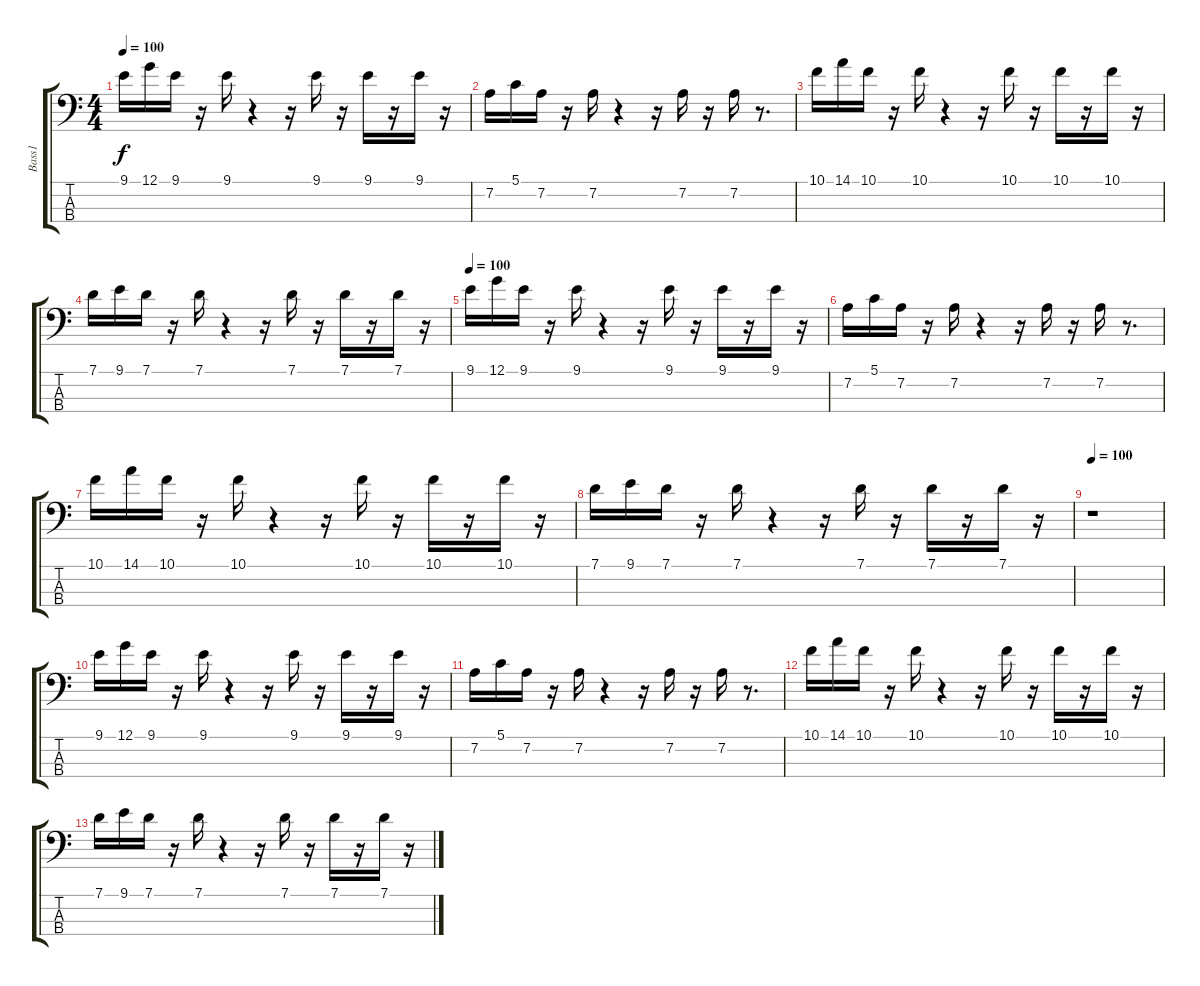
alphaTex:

\track ("Bass1" "Bass1") {instrument synthbass1}
\staff {score tabs}
\tuning (G2 D2 A1 E1) {hide}
\ts (4 4)
\tempo 100
\clef f4
\ks c
9.1.16{dy f} 12.1.16 9.1.16 r.16 9.1.16 r.4 r.16 9.1.16 r.16 9.1.16 r.16 9.1.16 r.16 |
7.2.16 5.1.16 7.2.16 r.16 7.2.16 r.4 r.16 7.2.16 r.16 7.2.16 r.8{d} |
10.1.16 14.1.16 10.1.16 r.16 10.1.16 r.4 r.16 10.1.16 r.16 10.1.16 r.16 10.1.16 r.16 |
7.1.16 9.1.16 7.1.16 r.16 7.1.16 r.4 r.16 7.1.16 r.16 7.1.16 r.16 7.1.16 r.16 |
\tempo 100
9.1.16 12.1.16 9.1.16 r.16 9.1.16 r.4 r.16 9.1.16 r.16 9.1.16 r.16 9.1.16 r.16 |
7.2.16 5.1.16 7.2.16 r.16 7.2.16 r.4 r.16 7.2.16 r.16 7.2.16 r.8{d} |
10.1.16 14.1.16 10.1.16 r.16 10.1.16 r.4 r.16 10.1.16 r.16 10.1.16 r.16 10.1.16 r.16 |
7.1.16 9.1.16 7.1.16 r.16 7.1.16 r.4 r.16 7.1.16 r.16 7.1.16 r.16 7.1.16 r.16 |
\tempo 100
r.1 |
9.1.16{volume 12} 12.1.16 9.1.16{volume 12} r.16 9.1.16{volume 11} r.4 r.16 9.1.16{volume 11} r.16 9.1.16{volume 10} r.16 9.1.16{volume 10} r.16 |
7.2.16{volume 10} 5.1.16{volume 10} 7.2.16{volume 10} r.16 7.2.16{volume 9} r.4 r.16 7.2.16{volume 9} r.16 7.2.16{volume 8} r.8{d} |
10.1.16{volume 8} 14.1.16{volume 8} 10.1.16{volume 8} r.16 10.1.16{volume 7} r.4 r.16 10.1.16{volume 7} r.16 10.1.16{volume 6} r.16 10.1.16{volume 6} r.16 |
7.1.16{volume 6} 9.1.16{volume 6} 7.1.16{volume 6} r.16 7.1.16{volume 5} r.4 r.16 7.1.16{volume 5} r.16 7.1.16{volume 4} r.16 7.1.16{volume 4} r.16
